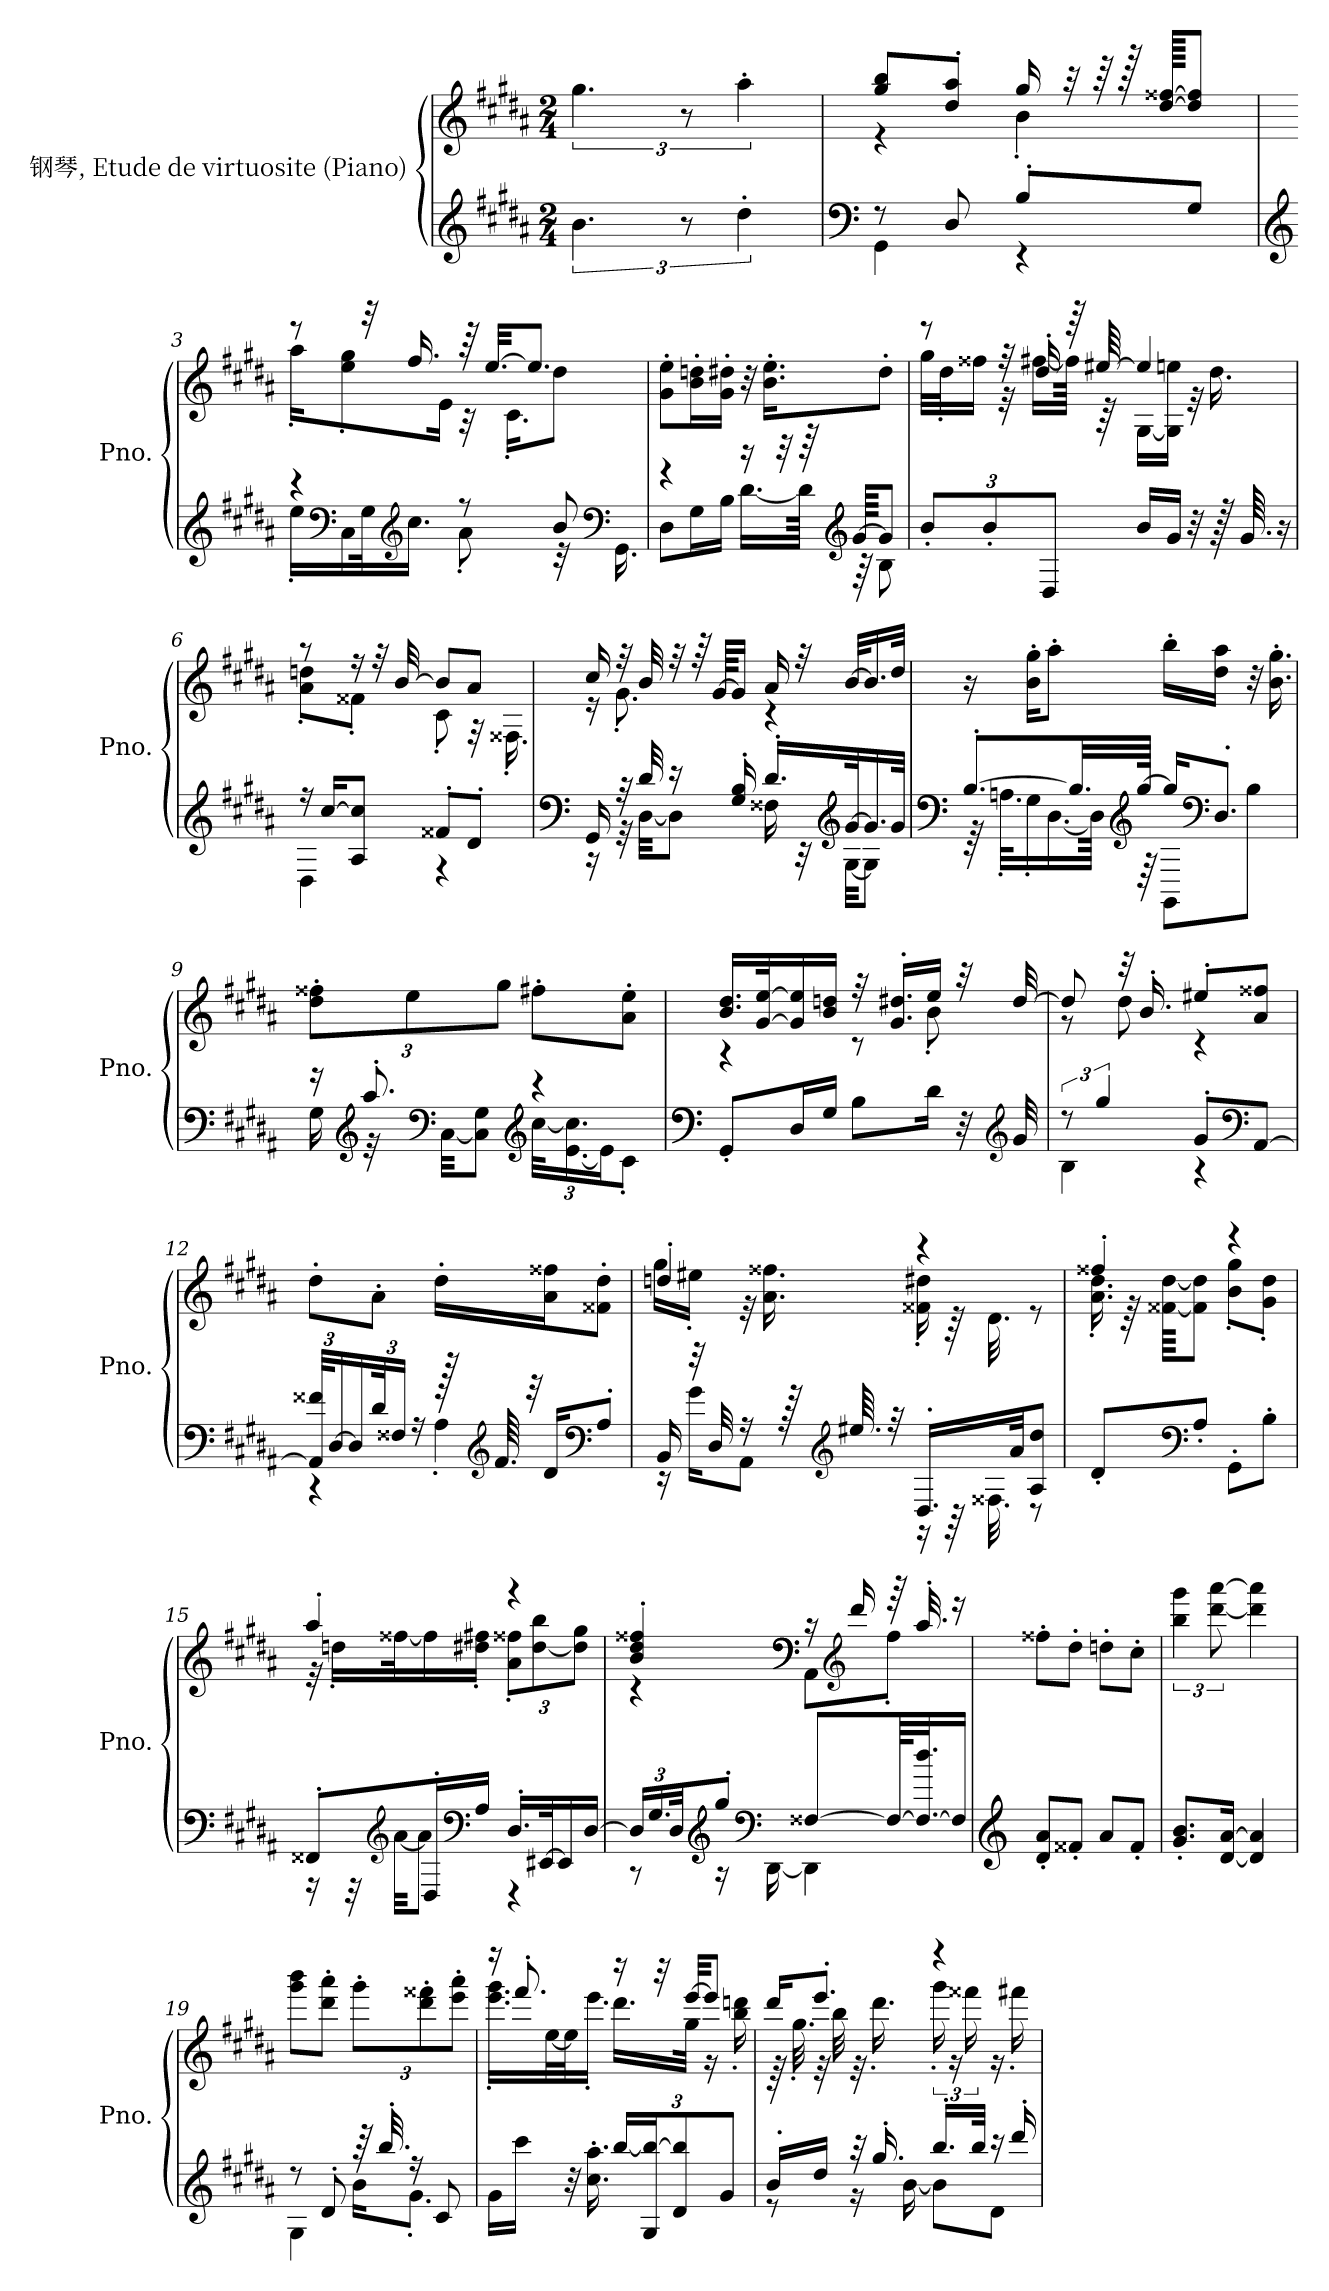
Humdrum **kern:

**kern	**kern
*part1	*part1
*staff2	*staff1
*I"钢琴, Etude de virtuosite (Piano)	*
*I'Pno.	*
*clefG2	*clefG2
*k[f#c#g#d#a#]	*k[f#c#g#d#a#]
*M2/4	*M2/4
*MM99	*MM99
=1	=1
6.b\	6.gg#\
12r	12r
6dd#'\	6aa#'\
=2	=2
*clefF4	*
*^	*^
8r	4GG#\	8gg#/ 8bb/L	4r
8D#/	.	8dd#/' 8aa#/'J	.
8B'/L	4r	16gg#/	4b'\
.	.	32r	.
.	.	64r	.
.	.	128r	.
.	.	[128dd#/ [128ff##X/KKKKL	.
8G#/J	.	8dd#/] 8ff##/]J	.
=3	=3	=3	=3
*clefG2	*	*	*
4r	16ee'\LL	8r	16aa#'\KL
*clefF4	*	*	*
.	16C#\	.	8ee\' 8gg#\'
.	32G#\K	32r	.
*clefG2	*	*	*
.	16.cc#\JJ	16.ff#/	.
.	.	.	16e\Jk
8r	8a#'\	64r	32r
.	.	[32.ee/KKL	.
.	.	.	16.c#'\KL
.	.	8.ee/J]	.
8b/	32r	.	8dd#\J
*clefF4	*	*	*
.	16.GG#\	.	.
*	*	*v	*v
!!LO:LB:g=z
=4	=4	=4
4r	8D#\L	8g#\' 8ee\'L
.	16G#\L	16b\' 16ddn\'L
.	16B\JJ	16g#\' 16dd#X\'JJ
16r	[16.d#\LL	32r
.	.	16.b\' 16.ee\'KL
32r	.	.
64r	64d#\JJkk]	.
*clefG2	*	*
[64g#/KKKL	64r	.
8g#/J]	8B\	8dd#'\J
*v	*v	*
=5	=5
*Xbrackettup	*
*	*^
12b'/L	8r	32gg#\LLL
.	.	32dd#'\J
.	.	16ff##X\JJ
12b'/	.	.
.	32r	32r
.	16dd#'/	[16ff#X\LL
12D#/J	.	.
.	64r	64ff#\JJkk]
.	[64ee#X/	64r
16b/LL	4ee#/]	[16G#\LL
16g#/JJ	.	16G#\] 16een\JJ
32r	.	32r
128r	.	16.dd#\
64.g#/	.	.
16r	.	.
!!LO:LB:g=z	!!
=6	=6	=6
*^	*	*
16r	4D#\	8r	8a#\' 8ddn\'L
[16cc#/KL	.	.	.
8A#/ 8cc#/]J	.	16r	8f##X'\J
.	.	32r	.
.	.	[32b/	.
8f##X'/L	4r	8b/L]	8c#'\
8d#'/J	.	8a#/J	32r
.	.	.	16.F##X'\
=7	=7	=7	=7
*clefF4	*	*	*
16GG#/	16r	16cc#/	16r
32r	32r	32r	8.g#'\
32d#/	[32D#\KKL	32b/	.
16r	8D#\J]	32r	.
.	.	64r	.
.	.	[64g#/KKLL	.
16G#/' 16B/'	.	16g#/JJ]	.
16.d#'/LL	16F##X\	16a#/	4r
.	32r	32r	.
*clefG2	*	*	*
[32g#/K	[32G#\KKL	[32b/KLL	.
16.g#/]	8G#\J]	16.b/]	.
32g#/JJk	.	32dd#/JJk	.
*	*	*v	*v
!!LO:LB:g=z
=8	=8	=8
*clefF4	*	*
[8.B'/L	64r	16r
.	32.An'\KLL	.
.	16G#'\	16b\' 16gg#\'KL
.	[16.D#\	8aa#'\J
32.B/LL]	.	.
.	64D#\JJkk]	.
*clefG2	*	*
[64gg#/JJJk	64r	.
16gg#/KL]	8GG#\L	16bb'\LL
*clefF4	*	*
8.D#'/J	.	16dd#\ 16aa#\JJ
.	8B\J	32r
.	.	16.b\' 16.gg#\'
=9	=9	=9
*	*	*Xbrackettup
16r	16G#\	12dd#\' 12ff##X\'L
*clefG2	*	*
8.aa#'/	32r	.
.	.	12ee\
*clefF4	*	*
.	[32C#\KKL	.
.	8C#\] 8G#\J	.
.	.	12gg#\J
*clefG2	*	*
4r	[48cc#\KLL	8ff#X'\L
.	[24.e\ 24.cc#\]	.
.	24e\J]	.
.	8c#'\J	8a#\' 8ee\'J
*v	*v	*
!!LO:LB:g=z
=10	=10
*clefF4	*
*	*^
8GG#'/L	16.b/ 16.dd#/LL	4r
.	[32g#/ [32ee/K	.
16D#/L	16g#/] 16ee/]	.
16G#/JJ	16b/ 16ddn/JJ	.
8B\L	32r	8r
.	16.g#/' 16.dd#X/'LL	.
16d#\Jk	16ee/JJ	8b'\
32r	32r	.
*clefG2	*	*
32g#/	[32dd#/	.
=11	=11	=11
*brackettup	*	*
*^	*	*
12r	4B\	8dd#/]	8r
6gg#/	.	.	.
.	.	32r	8dd#\
.	.	16.b'/	.
8g#'/L	4r	8ee#X'/L	4r
*clefF4	*	*	*
[8AA#/J	.	8a#/ 8ff##X/J	.
*	*	*v	*v
=12	=12	=12
*Xbrackettup	*	*
48AA#/] 48f##X/KLL	4r	8dd#'\L
[24D#/	.	.
16D#/]	.	.
48d#/K	.	8a#'\J
24F##X/JJ	.	.
16r	.	.
128r	4A#'\	16dd#'\LL
*clefG2	*	*
64.f##/	.	.
32r	.	.
16d#/KL	.	16a#\ 16ff##X\J
*clefF4	*	*
8A#'/J	.	8f##X\' 8dd#\'J
!!LO:LB:g=z
=13	=13	=13
*	*	*^
16BB/	16r	4ddn'/	16gg#\LL
32r	16g#\KL	.	16ee#X'\JJ
32D#/	.	.	.
16r	8AA#\J	.	32r
.	.	.	16.a#\ 16.ff##X\
128r	.	.	.
*clefG2	*	*	*
64.ee#X/	.	.	.
32r	.	.	.
16.D#'/LL	16r	4r	16f##X\' 16dd#X\'
.	64r	.	64r
.	32.F##X\	.	32.d#\
32a#/JK	.	.	.
8A#/ 8dd#/J	8r	.	8r
*v	*v	*	*
=14	=14	=14
8d#'/L	4ff##X'/	16.a#\' 16.dd#\'
.	.	64r
.	.	[64f##X\ [64dd#\KKKL
*clefF4	*	*
8A#'/J	.	8f##\] 8dd#\]J
8GG#'\L	4r	8b\' 8gg#\'L
8B'\J	.	8g#\' 8dd#\'J
!!LO:PB:g=z	!!
=15	=15	=15
*^	*	*
8FF##X'/L	16r	4aa#'/	32r
.	.	.	16ddn'\LL
.	32r	.	.
*clefG2	*	*	*
.	[32a#\KKL	.	[32ff##X\K
16D#'/L	8a#\J]	.	16ff##\]
*clefF4	*	*	*
16A#/JJ	.	.	16dd#X\' 16ff#X\'JJ
16.D#'/LL	4r	4r	12a#\' 12ff##X\'L
.	.	.	[12dd#\ 12bb\
[32EE#X/K	.	.	.
16EE#/]	.	.	.
.	.	.	12dd#\] 12gg#\J
[16D#/JJ	.	.	.
=16	=16	=16	=16
24D#/LL]	8r	4b/' 4dd#/' 4ff##X/'	4r
24.G#/	.	.	.
48D#/JK	.	.	.
*clefG2	*	*	*
8gg#'/J	16r	.	.
*clefF4	*	*	*
.	[16DD#\	.	.
*	*	*clefF4	*
[8F##X/L	4DD#\]	16r	8AA#\L
*	*	*clefG2	*
.	.	16ddd#/	.
64F##/KLL_	.	64r	8ff##'\J
32.F##/_ 32.dd#/J	.	32.aa#'/	.
16F##/JJ]	.	16r	.
*v	*v	*	*
*	*v	*v
!!LO:LB:g=z
=17	=17
*clefG2	*
8d#/' 8a#/'L	8ff##X'\L
8f##X'/J	8dd#'\J
8a#/L	8ddn'\L
8f##'/J	8cc#'\J
=18	=18
*	*brackettup
8.g#/' 8.b/'L	6bb\ 6ggg#\
.	[12ddd#\ [12aaa#\
[16d#/ [16a#/Jk	.
4d#/] 4a#/]	4ddd#\] 4aaa#\]
=19	=19
*^	*
8r	4G#\	8ggg#\ 8bbb\L
8d#'/	.	8ddd#\' 8aaa#\'J
*	*	*Xbrackettup
64r	16b\KL	12ggg#'\L
32.bb'/	.	.
16r	8.g#'\J	.
.	.	12ddd#\' 12fff##X\'
8c#/	.	.
.	.	12eee\' 12aaa#\'J
*v	*v	*
=20	=20
*	*^
16g#\LL	16r	16.eee\' 16.ggg#\'LL
16ccc#\JJ	8.fff#'/	.
.	.	[32ee\L
32r	.	32ee\J]
16.cc#\' 16.aa#\'	.	16.eee'\JJ
[24bb/LL	16r	16.ddd#\LL
24G#/ 24bb/_J	.	.
.	32r	.
12d#/ 12bb/]	.	.
.	[32eee/KKL	32gg#\JJk
.	8eee/J]	16r
12g#/J	.	.
.	.	16bb\' 16dddn\'
!!LO:LB:g=z	!!
=21	=21	=21
*^	*	*
16b'/LL	8r	16ddd#/KL	64r
.	.	.	32.gg#'\
16dd#/JJ	.	8.eee'/J	32r
.	.	.	32bb\
32r	16r	.	32r
16.gg#'/	.	.	16.ddd#'\
.	[16b\	.	.
*	*	*	*brackettup
16.bb'/LL	8b\L]	4r	24ggg#'\
.	.	.	24r
.	.	.	24fff##X\
32bb/JJk	.	.	.
16r	8d#\J	.	16r
16ddd#'/	.	.	16fff#X'\
*v	*v	*	*
*	*v	*v
=	=
*-	*-
